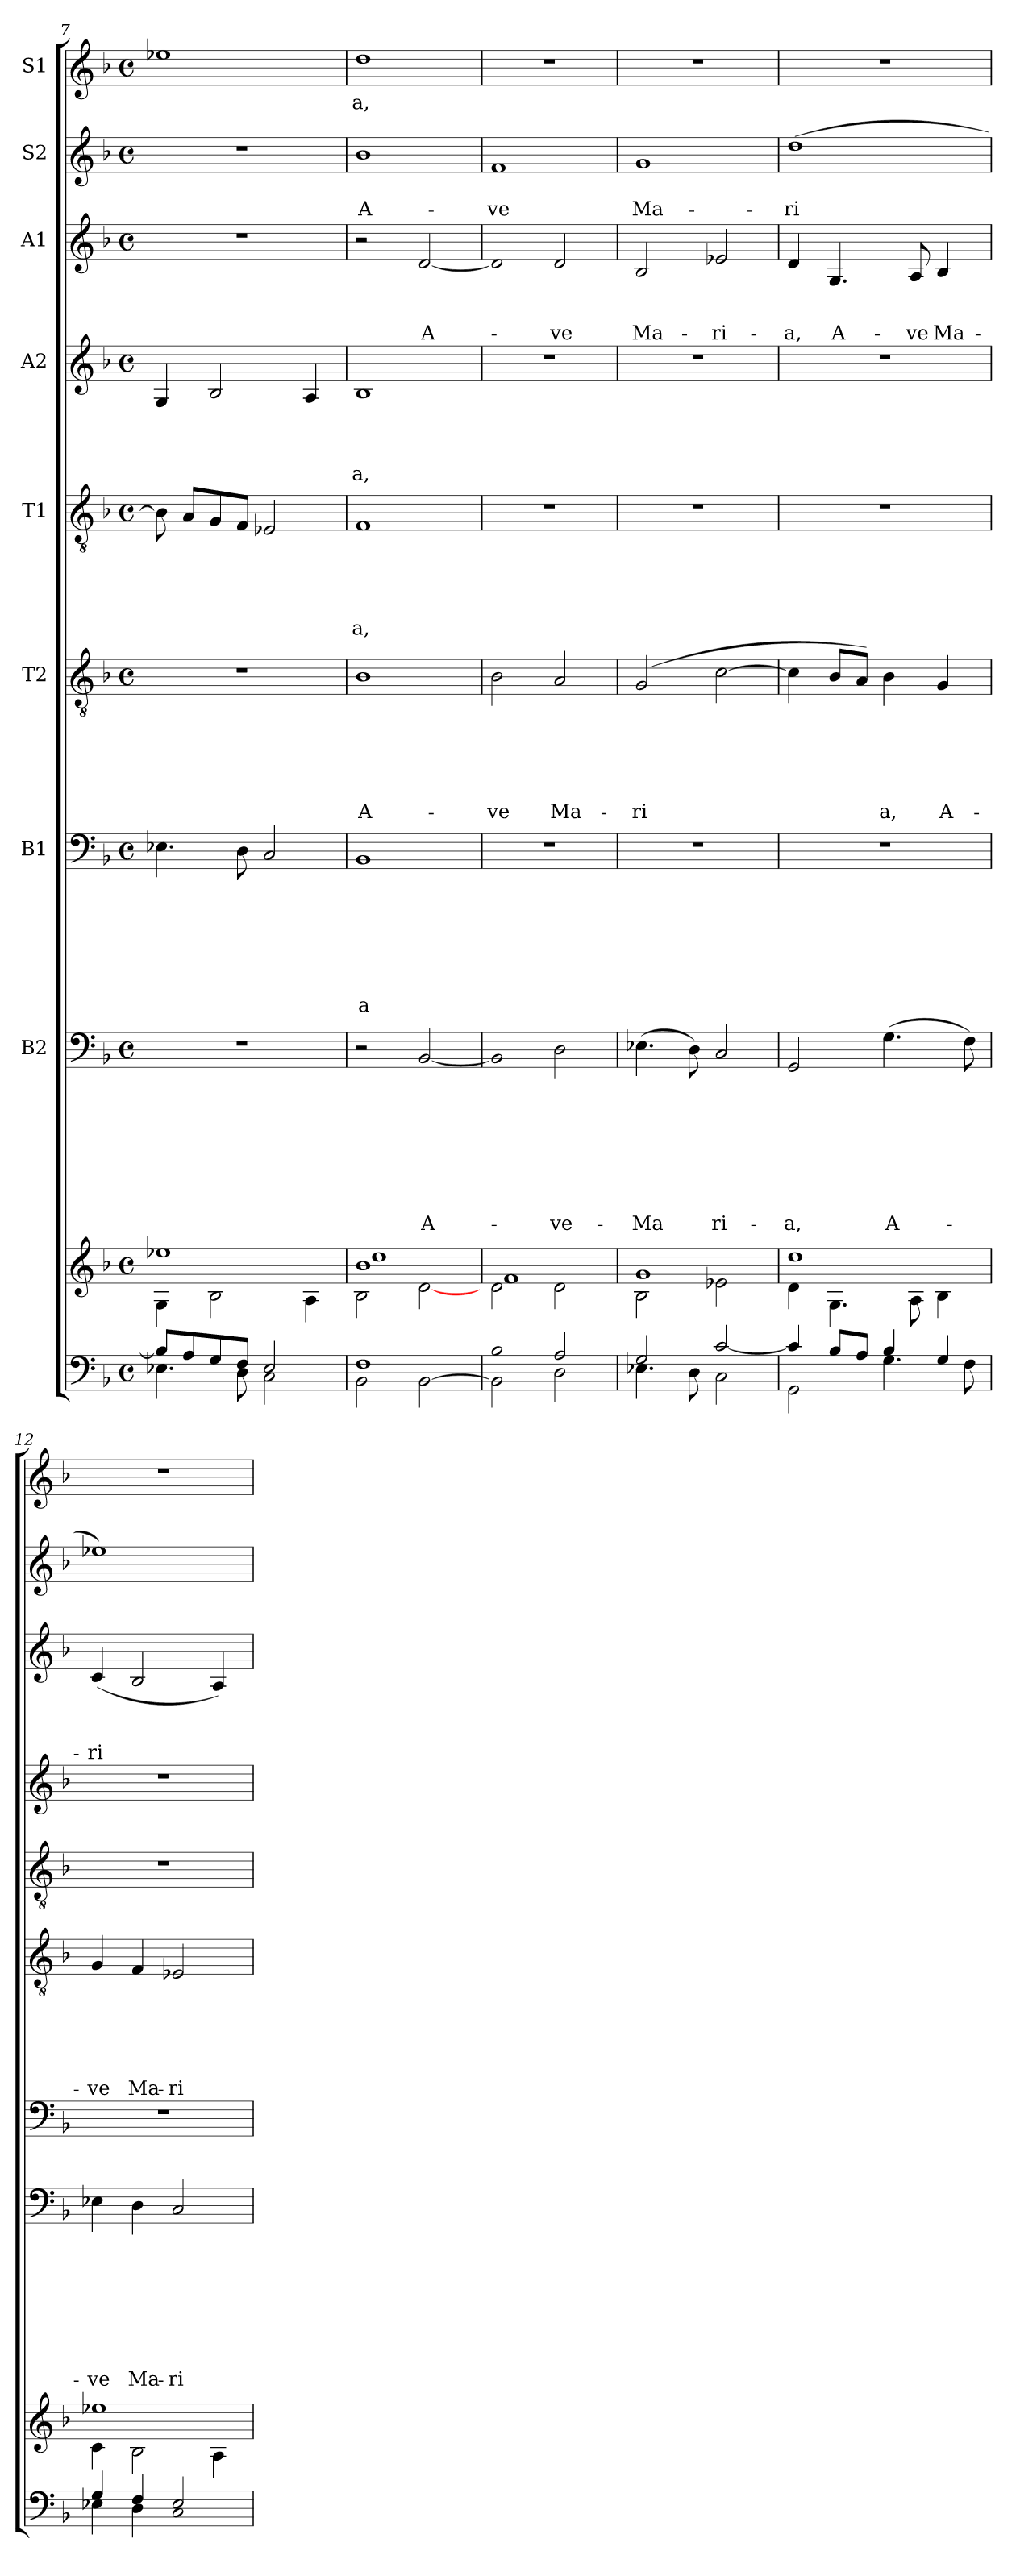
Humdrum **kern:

**kern	**kern	**kern	**text	**text	**text	**text	**text	**text	**text	**text	**kern	**text	**text	**text	**text	**text	**text	**text	**kern	**text	**text	**text	**text	**text	**text	**kern	**text	**text	**text	**text	**text	**kern	**text	**text	**text	**text	**kern	**text	**text	**text	**kern	**text	**text	**kern	**text
*part10	*part9	*part8	*part8	*part8	*part8	*part8	*part8	*part8	*part8	*part8	*part7	*part7	*part7	*part7	*part7	*part7	*part7	*part7	*part6	*part6	*part6	*part6	*part6	*part6	*part6	*part5	*part5	*part5	*part5	*part5	*part5	*part4	*part4	*part4	*part4	*part4	*part3	*part3	*part3	*part3	*part2	*part2	*part2	*part1	*part1
*staff10	*staff9	*staff8	*staff8	*staff8	*staff8	*staff8	*staff8	*staff8	*staff8	*staff8	*staff7	*staff7	*staff7	*staff7	*staff7	*staff7	*staff7	*staff7	*staff6	*staff6	*staff6	*staff6	*staff6	*staff6	*staff6	*staff5	*staff5	*staff5	*staff5	*staff5	*staff5	*staff4	*staff4	*staff4	*staff4	*staff4	*staff3	*staff3	*staff3	*staff3	*staff2	*staff2	*staff2	*staff1	*staff1
*	*	*I"B2	*	*	*	*	*	*	*	*	*I"B1	*	*	*	*	*	*	*	*I"T2	*	*	*	*	*	*	*I"T1	*	*	*	*	*	*I"A2	*	*	*	*	*I"A1	*	*	*	*I"S2	*	*	*I"S1	*
*clefF4	*clefG2	*clefF4	*	*	*	*	*	*	*	*	*clefF4	*	*	*	*	*	*	*	*clefGv2	*	*	*	*	*	*	*clefGv2	*	*	*	*	*	*clefG2	*	*	*	*	*clefG2	*	*	*	*clefG2	*	*	*clefG2	*
*k[b-]	*k[b-]	*k[b-]	*	*	*	*	*	*	*	*	*k[b-]	*	*	*	*	*	*	*	*k[b-]	*	*	*	*	*	*	*k[b-]	*	*	*	*	*	*k[b-]	*	*	*	*	*k[b-]	*	*	*	*k[b-]	*	*	*k[b-]	*
*F:	*F:	*F:	*	*	*	*	*	*	*	*	*F:	*	*	*	*	*	*	*	*F:	*	*	*	*	*	*	*F:	*	*	*	*	*	*F:	*	*	*	*	*F:	*	*	*	*F:	*	*	*F:	*
*M4/4	*M4/4	*M4/4	*	*	*	*	*	*	*	*	*M4/4	*	*	*	*	*	*	*	*M4/4	*	*	*	*	*	*	*M4/4	*	*	*	*	*	*M4/4	*	*	*	*	*M4/4	*	*	*	*M4/4	*	*	*M4/4	*
*met(c)	*met(c)	*met(c)	*	*	*	*	*	*	*	*	*met(c)	*	*	*	*	*	*	*	*met(c)	*	*	*	*	*	*	*met(c)	*	*	*	*	*	*met(c)	*	*	*	*	*met(c)	*	*	*	*met(c)	*	*	*met(c)	*
=7	=7	=7	=7	=7	=7	=7	=7	=7	=7	=7	=7	=7	=7	=7	=7	=7	=7	=7	=7	=7	=7	=7	=7	=7	=7	=7	=7	=7	=7	=7	=7	=7	=7	=7	=7	=7	=7	=7	=7	=7	=7	=7	=7	=7	=7
*^	*^	*	*	*	*	*	*	*	*	*	*	*	*	*	*	*	*	*	*	*	*	*	*	*	*	*	*	*	*	*	*	*	*	*	*	*	*	*	*	*	*	*	*	*	*
4.E-i\	8B-/L]	4G\	1ee-X	1r	.	.	.	.	.	.	.	.	4.E-i\	.	.	.	.	.	.	.	1r	.	.	.	.	.	.	8B-\]	.	.	.	.	.	4G/	.	.	.	.	1r	.	.	.	1r	.	.	1ee-X	.
.	8A/	.	.	.	.	.	.	.	.	.	.	.	.	.	.	.	.	.	.	.	.	.	.	.	.	.	.	8A/L	.	.	.	.	.	.	.	.	.	.	.	.	.	.	.	.	.	.	.
.	8G/	2B-\	.	.	.	.	.	.	.	.	.	.	.	.	.	.	.	.	.	.	.	.	.	.	.	.	.	8G/	.	.	.	.	.	2B-/	.	.	.	.	.	.	.	.	.	.	.	.	.
8D\	8F/J	.	.	.	.	.	.	.	.	.	.	.	8D\	.	.	.	.	.	.	.	.	.	.	.	.	.	.	8F/J	.	.	.	.	.	.	.	.	.	.	.	.	.	.	.	.	.	.	.
2C\	2E-/	.	.	.	.	.	.	.	.	.	.	.	2C/	.	.	.	.	.	.	.	.	.	.	.	.	.	.	2E-X/	.	.	.	.	.	.	.	.	.	.	.	.	.	.	.	.	.	.	.
.	.	4A\	.	.	.	.	.	.	.	.	.	.	.	.	.	.	.	.	.	.	.	.	.	.	.	.	.	.	.	.	.	.	.	4A/	.	.	.	.	.	.	.	.	.	.	.	.	.
=8	=8	=8	=8	=8	=8	=8	=8	=8	=8	=8	=8	=8	=8	=8	=8	=8	=8	=8	=8	=8	=8	=8	=8	=8	=8	=8	=8	=8	=8	=8	=8	=8	=8	=8	=8	=8	=8	=8	=8	=8	=8	=8	=8	=8	=8	=8	=8
*	*	*	*^	*	*	*	*	*	*	*	*	*	*	*	*	*	*	*	*	*	*	*	*	*	*	*	*	*	*	*	*	*	*	*	*	*	*	*	*	*	*	*	*	*	*	*	*
!	!	!	!	!	!	!	!	!	!	!	!	!	!	!	!	!	!	!	!	!	!LO:LY:b	!	!	!	!	!	!	!LO:LY:b	!	!	!	!	!	!LO:LY:b	!	!	!	!	!LO:LY:b	!	!	!	!	!	!	!LO:LY:b	!	!LO:LY:b
2BB-\	1F	1b-	2B-\	1dd	2r	.	.	.	.	.	.	.	.	1BB-	.	.	.	.	.	.	a	1B-	.	.	.	.	.	A-	1F	.	.	.	.	-a,	1B-	.	.	.	a,	2r	.	.	.	1b-	.	A-	1dd	a,
!	!	!	!	!	!	!	!	!	!	!	!	!	!LO:LY:b	!	!	!	!	!	!	!	!	!	!	!	!	!	!	!	!	!	!	!	!	!	!	!	!	!	!	!	!	!	!LO:LY:b	!	!	!	!	!
[>2BB-\	.	.	[>2d\	.	[<2BB-/	.	.	.	.	.	.	.	A-	.	.	.	.	.	.	.	.	.	.	.	.	.	.	.	.	.	.	.	.	.	.	.	.	.	.	[<2d/	.	.	A-	.	.	.	.	.
*	*	*	*v	*v	*	*	*	*	*	*	*	*	*	*	*	*	*	*	*	*	*	*	*	*	*	*	*	*	*	*	*	*	*	*	*	*	*	*	*	*	*	*	*	*	*	*	*	*
!!LO:PB:g=z
=9	=9	=9	=9	=9	=9	=9	=9	=9	=9	=9	=9	=9	=9	=9	=9	=9	=9	=9	=9	=9	=9	=9	=9	=9	=9	=9	=9	=9	=9	=9	=9	=9	=9	=9	=9	=9	=9	=9	=9	=9	=9	=9	=9	=9	=9	=9	=9
!	!	!	!	!	!	!	!	!	!	!	!	!	!	!	!	!	!	!	!	!	!	!	!	!	!	!	!LO:LY:b	!	!	!	!	!	!	!	!	!	!	!	!	!	!	!	!	!	!LO:LY:b	!	!
2BB-\]	2B-/	2d\	1f	2BB-/]	.	.	.	.	.	.	.	.	1r	.	.	.	.	.	.	.	2B-\	.	.	.	.	.	-ve	1r	.	.	.	.	.	1r	.	.	.	.	2d/]	.	.	.	1f	.	-ve	1r	.
!	!	!	!	!	!	!	!	!	!	!	!	!LO:LY:b	!	!	!	!	!	!	!	!	!	!	!	!	!	!	!LO:LY:b	!	!	!	!	!	!	!	!	!	!	!	!	!	!	!LO:LY:b	!	!	!	!	!
2D\	2A/	2d\	.	2D\	.	.	.	.	.	.	.	-ve-	.	.	.	.	.	.	.	.	2A/	.	.	.	.	.	Ma-	.	.	.	.	.	.	.	.	.	.	.	2d/	.	.	-ve	.	.	.	.	.
=10	=10	=10	=10	=10	=10	=10	=10	=10	=10	=10	=10	=10	=10	=10	=10	=10	=10	=10	=10	=10	=10	=10	=10	=10	=10	=10	=10	=10	=10	=10	=10	=10	=10	=10	=10	=10	=10	=10	=10	=10	=10	=10	=10	=10	=10	=10	=10
!	!	!	!	!	!	!	!	!	!	!	!	!LO:LY:b	!	!	!	!	!	!	!	!	!	!	!	!	!	!	!LO:LY:b	!	!	!	!	!	!	!	!	!	!	!	!	!	!	!LO:LY:b	!	!	!LO:LY:b	!	!
4.E-X\	2G/	2B-\	1g	(>4.E-X\	.	.	.	.	.	.	.	-Ma	1r	.	.	.	.	.	.	.	(<2G/	.	.	.	.	.	-ri	1r	.	.	.	.	.	1r	.	.	.	.	2B-/	.	.	Ma-	1g	.	Ma-	1r	.
8D\	.	.	.	8D\)	.	.	.	.	.	.	.	.	.	.	.	.	.	.	.	.	.	.	.	.	.	.	.	.	.	.	.	.	.	.	.	.	.	.	.	.	.	.	.	.	.	.	.
!	!	!	!	!	!	!	!	!	!	!	!	!LO:LY:b	!	!	!	!	!	!	!	!	!	!	!	!	!	!	!	!	!	!	!	!	!	!	!	!	!	!	!	!	!	!LO:LY:b	!	!	!	!	!
2C\	[<2c/	2e-i\	.	2C/	.	.	.	.	.	.	.	ri-	.	.	.	.	.	.	.	.	[>2c\	.	.	.	.	.	.	.	.	.	.	.	.	.	.	.	.	.	2e-i/	.	.	-ri-	.	.	.	.	.
=11	=11	=11	=11	=11	=11	=11	=11	=11	=11	=11	=11	=11	=11	=11	=11	=11	=11	=11	=11	=11	=11	=11	=11	=11	=11	=11	=11	=11	=11	=11	=11	=11	=11	=11	=11	=11	=11	=11	=11	=11	=11	=11	=11	=11	=11	=11	=11
!	!	!	!	!	!	!	!	!	!	!	!	!LO:LY:b	!	!	!	!	!	!	!	!	!	!	!	!	!	!	!	!	!	!	!	!	!	!	!	!	!	!	!	!	!	!LO:LY:b	!	!	!LO:LY:b	!	!
2GG\	4c/]	4d\	1dd	2GG/	.	.	.	.	.	.	.	-a,	1r	.	.	.	.	.	.	.	4c\]	.	.	.	.	.	.	1r	.	.	.	.	.	1r	.	.	.	.	4d/	.	.	-a,	(>1dd	.	-ri	1r	.
!	!	!	!	!	!	!	!	!	!	!	!	!	!	!	!	!	!	!	!	!	!	!	!	!	!	!	!	!	!	!	!	!	!	!	!	!	!	!	!	!	!	!LO:LY:b	!	!	!	!	!
.	8B-/L	4.G\	.	.	.	.	.	.	.	.	.	.	.	.	.	.	.	.	.	.	8B-/L	.	.	.	.	.	.	.	.	.	.	.	.	.	.	.	.	.	4.G/	.	.	A-	.	.	.	.	.
.	8A/J	.	.	.	.	.	.	.	.	.	.	.	.	.	.	.	.	.	.	.	8A/J)	.	.	.	.	.	.	.	.	.	.	.	.	.	.	.	.	.	.	.	.	.	.	.	.	.	.
!	!	!	!	!	!	!	!	!	!	!	!	!LO:LY:b	!	!	!	!	!	!	!	!	!	!	!	!	!	!	!LO:LY:b	!	!	!	!	!	!	!	!	!	!	!	!	!	!	!	!	!	!	!	!
4.G\	4B-/	.	.	(>4.G\	.	.	.	.	.	.	.	A-	.	.	.	.	.	.	.	.	4B-\	.	.	.	.	.	a,	.	.	.	.	.	.	.	.	.	.	.	.	.	.	.	.	.	.	.	.
!	!	!	!	!	!	!	!	!	!	!	!	!	!	!	!	!	!	!	!	!	!	!	!	!	!	!	!	!	!	!	!	!	!	!	!	!	!	!	!	!	!	!LO:LY:b	!	!	!	!	!
.	.	8A\	.	.	.	.	.	.	.	.	.	.	.	.	.	.	.	.	.	.	.	.	.	.	.	.	.	.	.	.	.	.	.	.	.	.	.	.	8A/	.	.	-ve	.	.	.	.	.
!	!	!	!	!	!	!	!	!	!	!	!	!	!	!	!	!	!	!	!	!	!	!	!	!	!	!	!LO:LY:b	!	!	!	!	!	!	!	!	!	!	!	!	!	!	!LO:LY:b	!	!	!	!	!
.	4G/	4B-\	.	.	.	.	.	.	.	.	.	.	.	.	.	.	.	.	.	.	4G/	.	.	.	.	.	A-	.	.	.	.	.	.	.	.	.	.	.	4B-/	.	.	Ma-	.	.	.	.	.
8F\	.	.	.	8F\)	.	.	.	.	.	.	.	.	.	.	.	.	.	.	.	.	.	.	.	.	.	.	.	.	.	.	.	.	.	.	.	.	.	.	.	.	.	.	.	.	.	.	.
=12	=12	=12	=12	=12	=12	=12	=12	=12	=12	=12	=12	=12	=12	=12	=12	=12	=12	=12	=12	=12	=12	=12	=12	=12	=12	=12	=12	=12	=12	=12	=12	=12	=12	=12	=12	=12	=12	=12	=12	=12	=12	=12	=12	=12	=12	=12	=12
!	!	!	!	!	!	!	!	!	!	!	!	!LO:LY:b	!	!	!	!	!	!	!	!	!	!	!	!	!	!	!LO:LY:b	!	!	!	!	!	!	!	!	!	!	!	!	!	!	!LO:LY:b	!	!	!	!	!
4E-X\	4G/	4c\	1ee-X	4E-X\	.	.	.	.	.	.	.	-ve	1r	.	.	.	.	.	.	.	4G/	.	.	.	.	.	-ve	1r	.	.	.	.	.	1r	.	.	.	.	(<4c/	.	.	-ri	1ee-X)	.	.	1r	.
!	!	!	!	!	!	!	!	!	!	!	!	!LO:LY:b	!	!	!	!	!	!	!	!	!	!	!	!	!	!	!LO:LY:b	!	!	!	!	!	!	!	!	!	!	!	!	!	!	!	!	!	!	!	!
4D\	4F/	2B-\	.	4D\	.	.	.	.	.	.	.	Ma-	.	.	.	.	.	.	.	.	4F/	.	.	.	.	.	Ma-	.	.	.	.	.	.	.	.	.	.	.	2B-/	.	.	.	.	.	.	.	.
!	!	!	!	!	!	!	!	!	!	!	!	!LO:LY:b	!	!	!	!	!	!	!	!	!	!	!	!	!	!	!LO:LY:b	!	!	!	!	!	!	!	!	!	!	!	!	!	!	!	!	!	!	!	!
2C\	2E-/	.	.	2C/	.	.	.	.	.	.	.	-ri-	.	.	.	.	.	.	.	.	2E-X/	.	.	.	.	.	-ri-	.	.	.	.	.	.	.	.	.	.	.	.	.	.	.	.	.	.	.	.
.	.	4A\	.	.	.	.	.	.	.	.	.	.	.	.	.	.	.	.	.	.	.	.	.	.	.	.	.	.	.	.	.	.	.	.	.	.	.	.	4A/)	.	.	.	.	.	.	.	.
*v	*v	*	*	*	*	*	*	*	*	*	*	*	*	*	*	*	*	*	*	*	*	*	*	*	*	*	*	*	*	*	*	*	*	*	*	*	*	*	*	*	*	*	*	*	*	*	*
*	*v	*v	*	*	*	*	*	*	*	*	*	*	*	*	*	*	*	*	*	*	*	*	*	*	*	*	*	*	*	*	*	*	*	*	*	*	*	*	*	*	*	*	*	*	*	*
=	=	=	=	=	=	=	=	=	=	=	=	=	=	=	=	=	=	=	=	=	=	=	=	=	=	=	=	=	=	=	=	=	=	=	=	=	=	=	=	=	=	=	=	=	=
*-	*-	*-	*-	*-	*-	*-	*-	*-	*-	*-	*-	*-	*-	*-	*-	*-	*-	*-	*-	*-	*-	*-	*-	*-	*-	*-	*-	*-	*-	*-	*-	*-	*-	*-	*-	*-	*-	*-	*-	*-	*-	*-	*-	*-	*-
